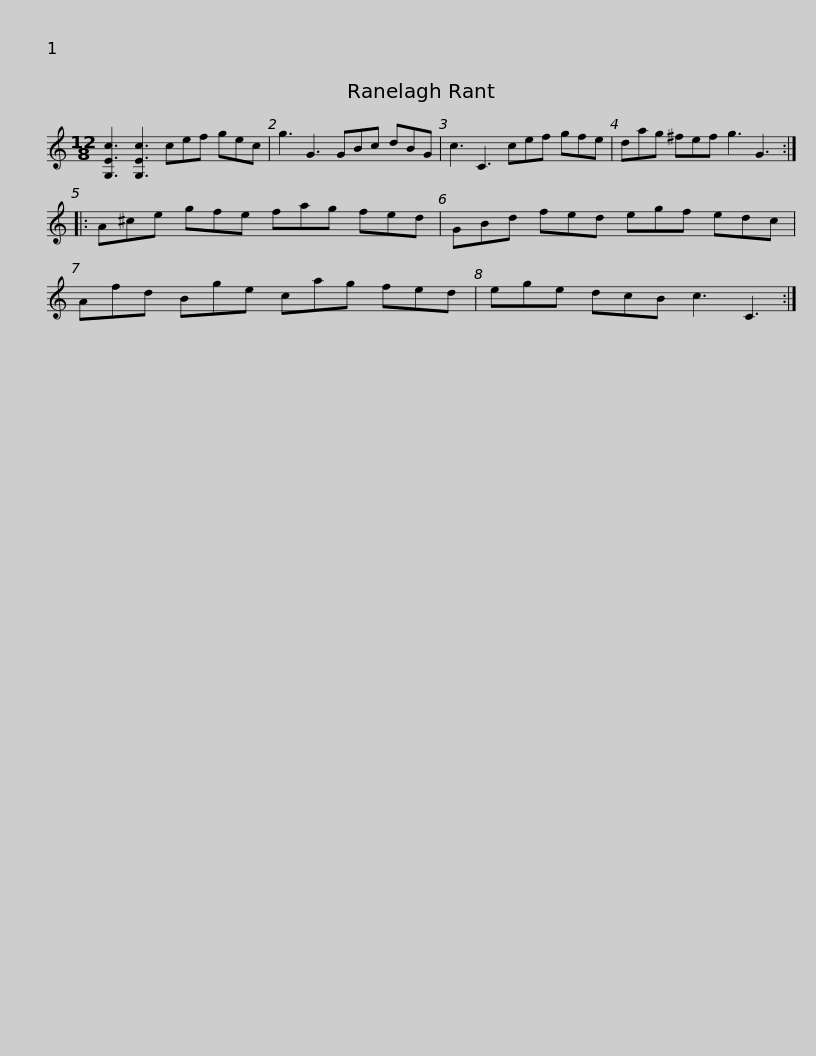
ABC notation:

X:1
L:1/8
M:12/8
I:linebreak $
K:C
V:1 treble
V:1
 [G,Ec]3 [G,Ec]3 cef gec | g3 G3 GBc dBG | c3 C3 cef gfe | dag ^fef g3 G3 ::$ A^ce gfe fag fed | %5
 GBd fed egf edc | Afd Bge cag fed |$ ege dcB c3 C3 :| %8
